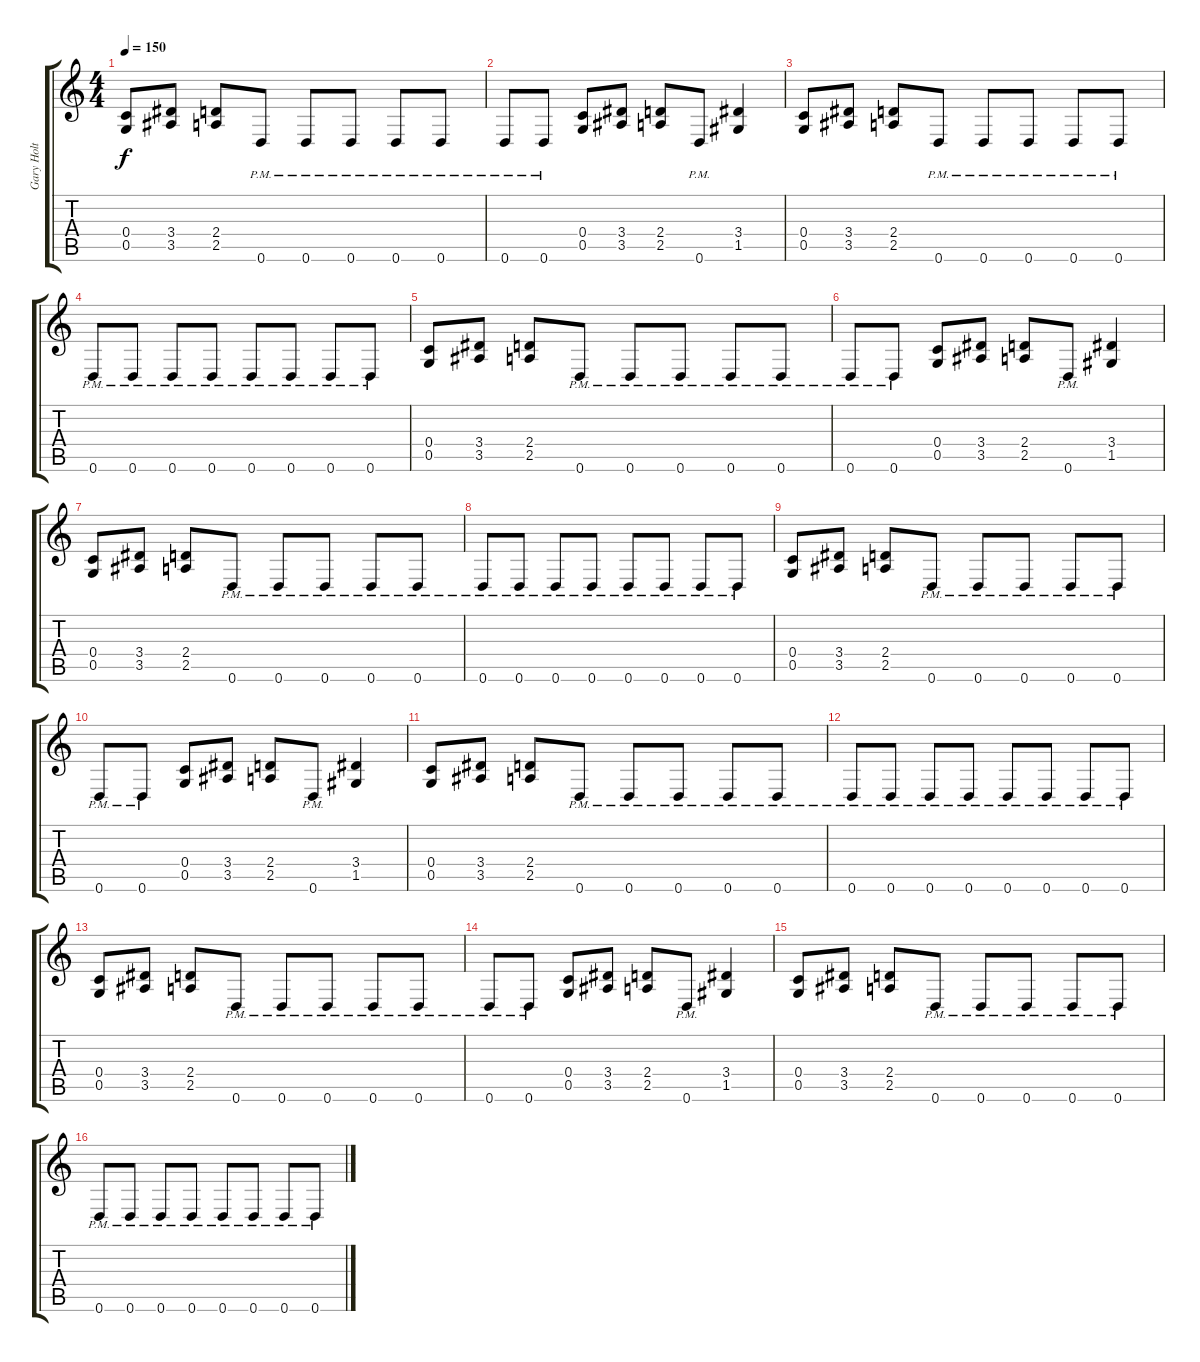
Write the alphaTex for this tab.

\track ("Gary Holt" "Gary Holt") {instrument distortionguitar}
\staff {score tabs}
\tuning (D4 A3 F3 C3 G2 D2) {hide}
\ts (4 4)
\tempo 150
\clef g2
\ks c
(0.4 0.5).8{dy f} (3.4 3.5).8 (2.4 2.5).8 0.6{pm}.8 0.6{pm}.8 0.6{pm}.8 0.6{pm}.8 0.6{pm}.8 |
0.6{pm}.8 0.6{pm}.8 (0.4 0.5).8 (3.4 3.5).8 (2.4 2.5).8 0.6{pm}.8 (3.4 1.5).4 |
(0.4 0.5).8 (3.4 3.5).8 (2.4 2.5).8 0.6{pm}.8 0.6{pm}.8 0.6{pm}.8 0.6{pm}.8 0.6{pm}.8 |
0.6{pm}.8 0.6{pm}.8 0.6{pm}.8 0.6{pm}.8 0.6{pm}.8 0.6{pm}.8 0.6{pm}.8 0.6{pm}.8 |
(0.4 0.5).8 (3.4 3.5).8 (2.4 2.5).8 0.6{pm}.8 0.6{pm}.8 0.6{pm}.8 0.6{pm}.8 0.6{pm}.8 |
0.6{pm}.8 0.6{pm}.8 (0.4 0.5).8 (3.4 3.5).8 (2.4 2.5).8 0.6{pm}.8 (3.4 1.5).4 |
(0.4 0.5).8 (3.4 3.5).8 (2.4 2.5).8 0.6{pm}.8 0.6{pm}.8 0.6{pm}.8 0.6{pm}.8 0.6{pm}.8 |
0.6{pm}.8 0.6{pm}.8 0.6{pm}.8 0.6{pm}.8 0.6{pm}.8 0.6{pm}.8 0.6{pm}.8 0.6{pm}.8 |
(0.4 0.5).8 (3.4 3.5).8 (2.4 2.5).8 0.6{pm}.8 0.6{pm}.8 0.6{pm}.8 0.6{pm}.8 0.6{pm}.8 |
0.6{pm}.8 0.6{pm}.8 (0.4 0.5).8 (3.4 3.5).8 (2.4 2.5).8 0.6{pm}.8 (3.4 1.5).4 |
(0.4 0.5).8 (3.4 3.5).8 (2.4 2.5).8 0.6{pm}.8 0.6{pm}.8 0.6{pm}.8 0.6{pm}.8 0.6{pm}.8 |
0.6{pm}.8 0.6{pm}.8 0.6{pm}.8 0.6{pm}.8 0.6{pm}.8 0.6{pm}.8 0.6{pm}.8 0.6{pm}.8 |
(0.4 0.5).8 (3.4 3.5).8 (2.4 2.5).8 0.6{pm}.8 0.6{pm}.8 0.6{pm}.8 0.6{pm}.8 0.6{pm}.8 |
0.6{pm}.8 0.6{pm}.8 (0.4 0.5).8 (3.4 3.5).8 (2.4 2.5).8 0.6{pm}.8 (3.4 1.5).4 |
(0.4 0.5).8 (3.4 3.5).8 (2.4 2.5).8 0.6{pm}.8 0.6{pm}.8 0.6{pm}.8 0.6{pm}.8 0.6{pm}.8 |
0.6{pm}.8 0.6{pm}.8 0.6{pm}.8 0.6{pm}.8 0.6{pm}.8 0.6{pm}.8 0.6{pm}.8 0.6{pm}.8
